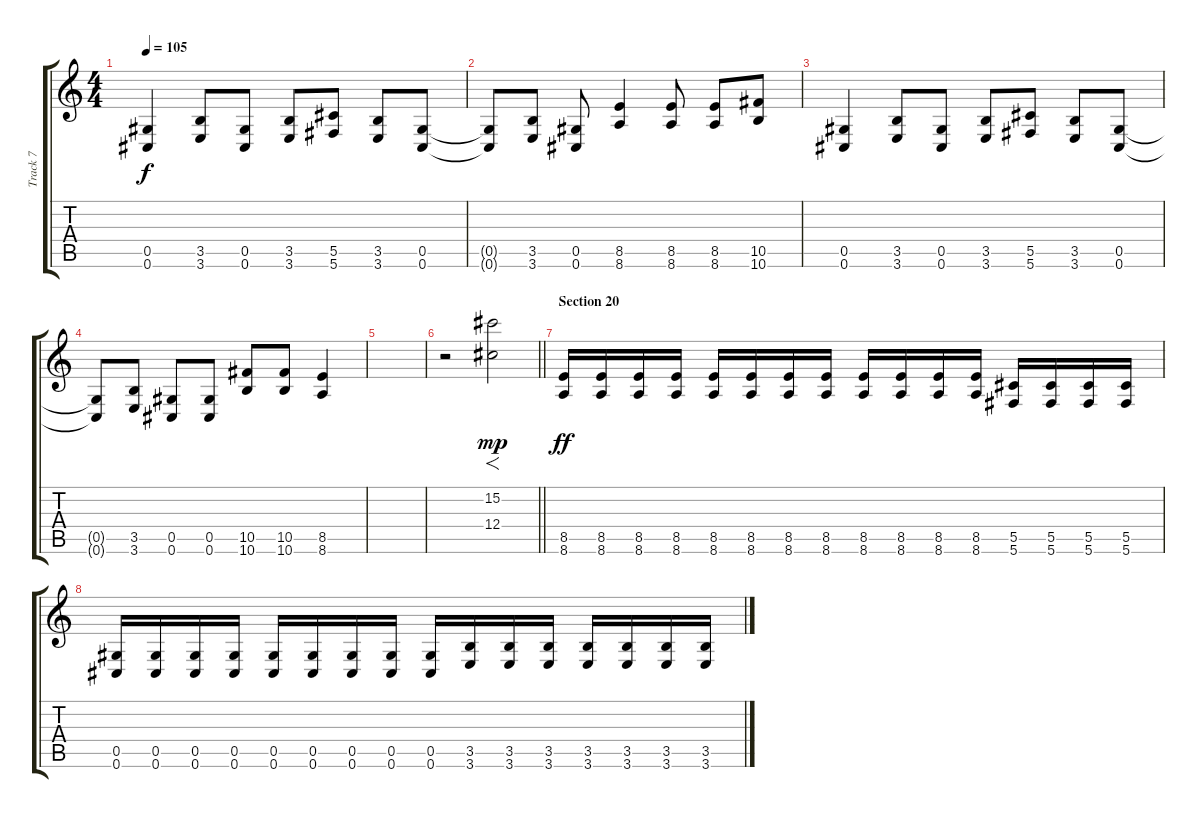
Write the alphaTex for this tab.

\track ("Track 7" "Track 7") {instrument distortionguitar}
\staff {score tabs}
\tuning (Eb4 Bb3 Gb3 Db3 Ab2 Db2) {hide}
\ts (4 4)
\tempo 105
\clef g2
\ks c
(0.5 0.6).4{dy f} (3.5 3.6).8 (0.5 0.6).8 (3.5 3.6).8 (5.5 5.6).8 (3.5 3.6).8 (0.5 0.6).8 |
(0.5{t} 0.6{t}).8 (3.5 3.6).8 (0.5 0.6).8 (8.5 8.6).4 (8.5 8.6).8 (8.5 8.6).8 (10.5 10.6).8 |
(0.5 0.6).4 (3.5 3.6).8 (0.5 0.6).8 (3.5 3.6).8 (5.5 5.6).8 (3.5 3.6).8 (0.5 0.6).8 |
(0.5{t} 0.6{t}).8 (3.5 3.6).8 (0.5 0.6).8 (0.5 0.6).8 (10.5 10.6).8 (10.5 10.6).8 (8.5 8.6).4 |
|
\barLineRight lightlight
r.2 (15.2 12.4).2{f dy mp} |
\section ("" "Section 20")
(8.5 8.6).16{dy ff} (8.5 8.6).16 (8.5 8.6).16 (8.5 8.6).16 (8.5 8.6).16 (8.5 8.6).16 (8.5 8.6).16 (8.5 8.6).16 (8.5 8.6).16 (8.5 8.6).16 (8.5 8.6).16 (8.5 8.6).16 (5.5 5.6).16 (5.5 5.6).16 (5.5 5.6).16 (5.5 5.6).16 |
(0.5 0.6).16 (0.5 0.6).16 (0.5 0.6).16 (0.5 0.6).16 (0.5 0.6).16 (0.5 0.6).16 (0.5 0.6).16 (0.5 0.6).16 (0.5 0.6).16 (3.5 3.6).16 (3.5 3.6).16 (3.5 3.6).16 (3.5 3.6).16 (3.5 3.6).16 (3.5 3.6).16 (3.5 3.6).16
